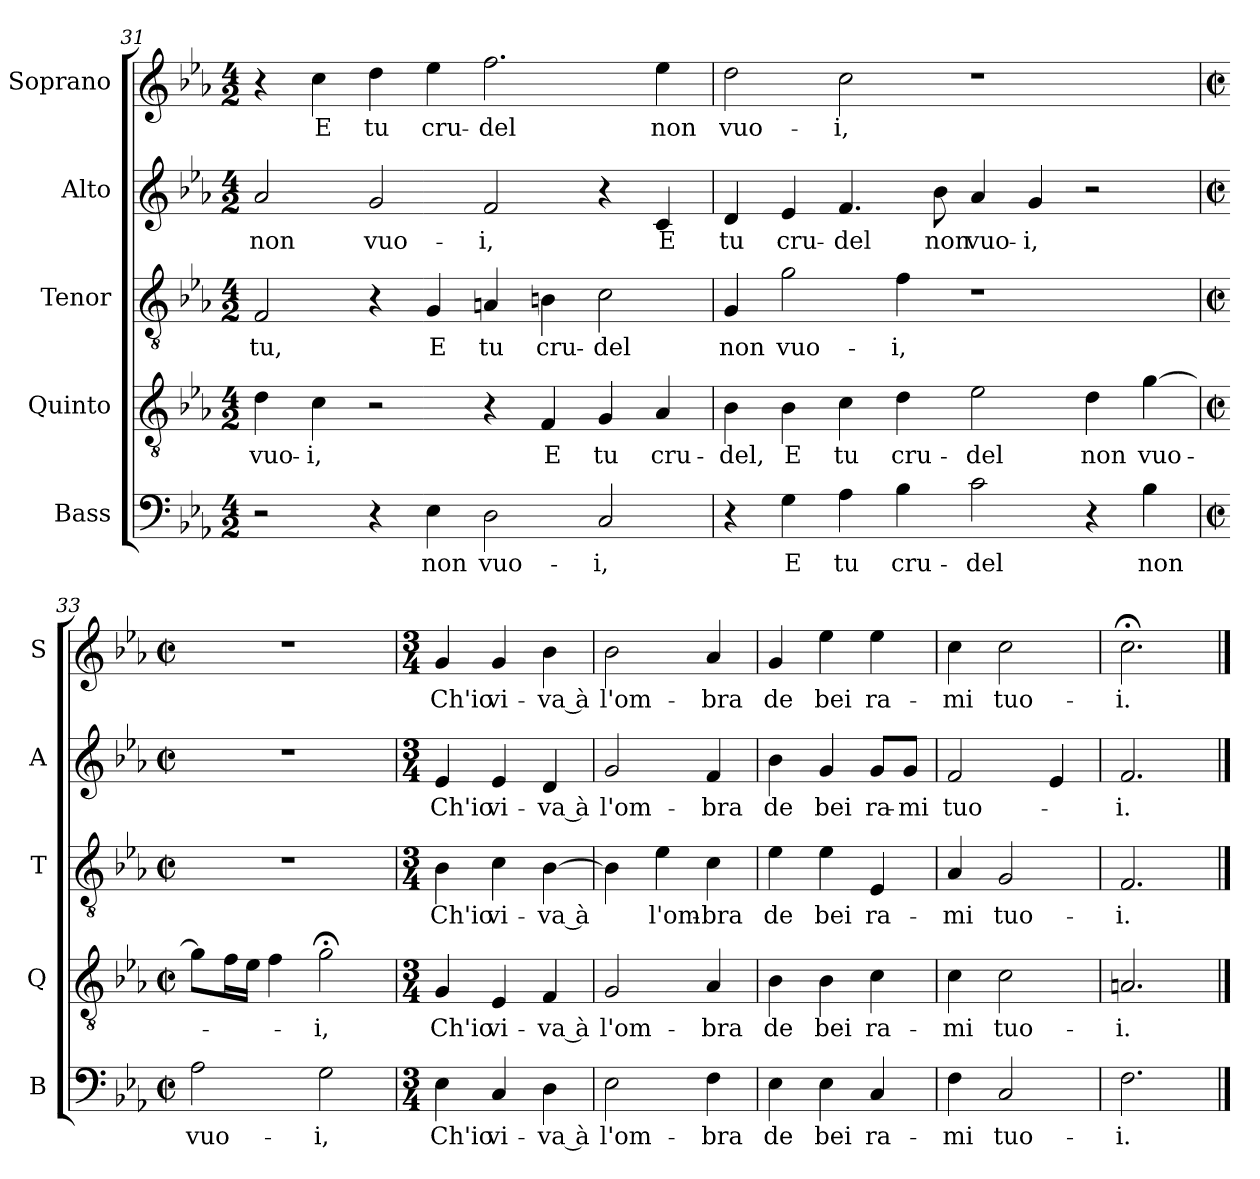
**kern	**text	**kern	**text	**kern	**text	**kern	**text	**kern	**text
*part5	*part5	*part4	*part4	*part3	*part3	*part2	*part2	*part1	*part1
*staff5	*staff5	*staff4	*staff4	*staff3	*staff3	*staff2	*staff2	*staff1	*staff1
*I"Bass	*	*I"Quinto	*	*I"Tenor	*	*I"Alto	*	*I"Soprano	*
*I'B	*	*I'Q	*	*I'T	*	*I'A	*	*I'S	*
!!LO:LB:g=z
*clefF4	*	*clefGv2	*	*clefGv2	*	*clefG2	*	*clefG2	*
*k[b-e-a-]	*	*k[b-e-a-]	*	*k[b-e-a-]	*	*k[b-e-a-]	*	*k[b-e-a-]	*
*E-:	*	*E-:	*	*E-:	*	*E-:	*	*E-:	*
*M4/2	*	*M4/2	*	*M4/2	*	*M4/2	*	*M4/2	*
=31	=31	=31	=31	=31	=31	=31	=31	=31	=31
!	!	!	!LO:LY:b	!	!LO:LY:b	!	!LO:LY:b	!	!
2r	.	4d\	vuo-	2F/	tu,	2a-/	non	4r	.
!	!	!	!LO:LY:b	!	!	!	!	!	!LO:LY:b
.	.	4c\	-i,	.	.	.	.	4cc\	E
!	!	!	!	!	!	!	!LO:LY:b	!	!LO:LY:b
4r	.	2r	.	4r	.	2g/	vuo-	4dd\	tu
!	!LO:LY:b	!	!	!	!LO:LY:b	!	!	!	!LO:LY:b
4E-\	non	.	.	4G/	E	.	.	4ee-\	cru-
!	!LO:LY:b	!	!	!	!LO:LY:b	!	!LO:LY:b	!	!LO:LY:b
2D\	vuo-	4r	.	4An/	tu	2f/	-i,	2.ff\	-del
!	!	!	!LO:LY:b	!	!LO:LY:b	!	!	!	!
.	.	4F/	E	4Bn\	cru-	.	.	.	.
!	!LO:LY:b	!	!LO:LY:b	!	!LO:LY:b	!	!	!	!
2C/	-i,	4G/	tu	2c\	-del	4r	.	.	.
!	!	!	!LO:LY:b	!	!	!	!LO:LY:b	!	!LO:LY:b
.	.	4A-/	cru-	.	.	4c/	E	4ee-\	non
=32	=32	=32	=32	=32	=32	=32	=32	=32	=32
!	!	!	!LO:LY:b	!	!LO:LY:b	!	!LO:LY:b	!	!LO:LY:b
4r	.	4B-\	-del,	4G/	non	4d/	tu	2dd\	vuo-
!	!LO:LY:b	!	!LO:LY:b	!	!LO:LY:b	!	!LO:LY:b	!	!
4G\	E	4B-\	E	2g\	vuo-	4e-/	cru-	.	.
!	!LO:LY:b	!	!LO:LY:b	!	!	!	!LO:LY:b	!	!LO:LY:b
4A-\	tu	4c\	tu	.	.	4.f/	-del	2cc\	-i,
!	!LO:LY:b	!	!LO:LY:b	!	!LO:LY:b	!	!	!	!
4B-\	cru-	4d\	cru-	4f\	-i,	.	.	.	.
!	!	!	!	!	!	!	!LO:LY:b	!	!
.	.	.	.	.	.	8b-\	non	.	.
!	!LO:LY:b	!	!LO:LY:b	!	!	!	!LO:LY:b	!	!
2c\	-del	2e-\	-del	1r	.	4a-/	vuo-	1r	.
!	!	!	!	!	!	!	!LO:LY:b	!	!
.	.	.	.	.	.	4g/	-i,	.	.
!	!	!	!LO:LY:b	!	!	!	!	!	!
4r	.	4d\	non	.	.	2r	.	.	.
!	!LO:LY:b	!	!LO:LY:b	!	!	!	!	!	!
4B-\	non	[4g\	vuo-	.	.	.	.	.	.
=33	=33	=33	=33	=33	=33	=33	=33	=33	=33
*M2/2	*	*M2/2	*	*M2/2	*	*M2/2	*	*M2/2	*
*met(c|)	*	*met(c|)	*	*met(c|)	*	*met(c|)	*	*met(c|)	*
!	!LO:LY:b	!	!	!	!	!	!	!	!
2A-\	vuo-	8g\L]	.	1r	.	1r	.	1r	.
.	.	16f\L	.	.	.	.	.	.	.
.	.	16e-\JJ	.	.	.	.	.	.	.
.	.	4f\	.	.	.	.	.	.	.
!	!LO:LY:b	!	!LO:LY:b	!	!	!	!	!	!
2G\	-i,	2g;<\	-i,	.	.	.	.	.	.
=34	=34	=34	=34	=34	=34	=34	=34	=34	=34
*M3/4	*	*M3/4	*	*M3/4	*	*M3/4	*	*M3/4	*
!	!LO:LY:b	!	!LO:LY:b	!	!LO:LY:b	!	!LO:LY:b	!	!LO:LY:b
4E-\	Ch'io	4G/	Ch'io	4B-\	Ch'io	4e-/	Ch'io	4g/	Ch'io
!	!LO:LY:b	!	!LO:LY:b	!	!LO:LY:b	!	!LO:LY:b	!	!LO:LY:b
4C/	vi-	4E-/	vi-	4c\	vi-	4e-/	vi-	4g/	vi-
!	!LO:LY:b	!	!LO:LY:b	!	!LO:LY:b	!	!LO:LY:b	!	!LO:LY:b
4D\	-va à	4F/	-va à	[4B-\	-va à	4d/	-va à	4b-\	-va à
!!LO:LB:g=z
=35	=35	=35	=35	=35	=35	=35	=35	=35	=35
!	!LO:LY:b	!	!LO:LY:b	!	!	!	!LO:LY:b	!	!LO:LY:b
2E-\	l'om-	2G/	l'om-	4B-\]	.	2g/	l'om-	2b-\	l'om-
!	!	!	!	!	!LO:LY:b	!	!	!	!
.	.	.	.	4e-\	l'om-	.	.	.	.
!	!LO:LY:b	!	!LO:LY:b	!	!LO:LY:b	!	!LO:LY:b	!	!LO:LY:b
4F\	-bra	4A-/	-bra	4c\	-bra	4f/	-bra	4a-/	-bra
=36	=36	=36	=36	=36	=36	=36	=36	=36	=36
!	!LO:LY:b	!	!LO:LY:b	!	!LO:LY:b	!	!LO:LY:b	!	!LO:LY:b
4E-\	de	4B-\	de	4e-\	de	4b-\	de	4g/	de
!	!LO:LY:b	!	!LO:LY:b	!	!LO:LY:b	!	!LO:LY:b	!	!LO:LY:b
4E-\	bei	4B-\	bei	4e-\	bei	4g/	bei	4ee-\	bei
!	!LO:LY:b	!	!LO:LY:b	!	!LO:LY:b	!	!LO:LY:b	!	!LO:LY:b
4C/	ra-	4c\	ra-	4E-/	ra-	8g/L	ra-	4ee-\	ra-
!	!	!	!	!	!	!	!LO:LY:b	!	!
.	.	.	.	.	.	8g/J	-mi	.	.
=37	=37	=37	=37	=37	=37	=37	=37	=37	=37
!	!LO:LY:b	!	!LO:LY:b	!	!LO:LY:b	!	!LO:LY:b	!	!LO:LY:b
4F\	-mi	4c\	-mi	4A-/	-mi	2f/	tuo-	4cc\	-mi
!	!LO:LY:b	!	!LO:LY:b	!	!LO:LY:b	!	!	!	!LO:LY:b
2C/	tuo-	2c\	tuo-	2G/	tuo-	.	.	2cc\	tuo-
.	.	.	.	.	.	4e-/	.	.	.
=38	=38	=38	=38	=38	=38	=38	=38	=38	=38
!	!LO:LY:b	!	!LO:LY:b	!	!LO:LY:b	!	!LO:LY:b	!	!LO:LY:b
2.F\	-i.	2.An/	-i.	2.F/	-i.	2.f/	-i.	2.cc;<\	-i.
==	==	==	==	==	==	==	==	==	==
*-	*-	*-	*-	*-	*-	*-	*-	*-	*-
